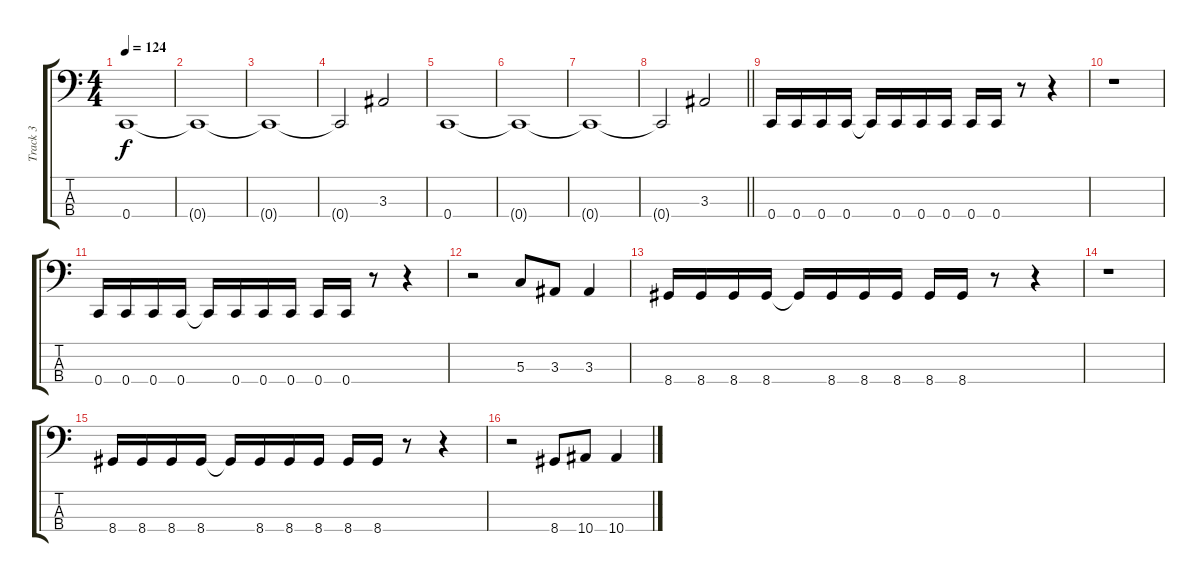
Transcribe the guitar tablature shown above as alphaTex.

\track ("Track 3" "Track 3") {instrument electricbasspick}
\staff {score tabs}
\tuning (F2 C2 G1 C1) {hide}
\ts (4 4)
\tempo 124
\clef f4
\ks c
0.4.1{dy f instrument electricbasspick} |
0.4{t}.1 |
0.4{t}.1 |
0.4{t}.2 3.3.2 |
0.4.1 |
0.4{t}.1 |
0.4{t}.1 |
\barLineRight lightlight
0.4{t}.2 3.3.2 |
0.4.16 0.4.16 0.4.16 0.4.16 0.4{t}.16 0.4.16 0.4.16 0.4.16 0.4.16 0.4.16 r.8 r.4 |
r.1 |
0.4.16 0.4.16 0.4.16 0.4.16 0.4{t}.16 0.4.16 0.4.16 0.4.16 0.4.16 0.4.16 r.8 r.4 |
r.2 5.3.8 3.3.8 3.3.4 |
8.4.16 8.4.16 8.4.16 8.4.16 8.4{t}.16 8.4.16 8.4.16 8.4.16 8.4.16 8.4.16 r.8 r.4 |
r.1 |
8.4.16 8.4.16 8.4.16 8.4.16 8.4{t}.16 8.4.16 8.4.16 8.4.16 8.4.16 8.4.16 r.8 r.4 |
r.2 8.4.8 10.4.8 10.4{ss}.4
